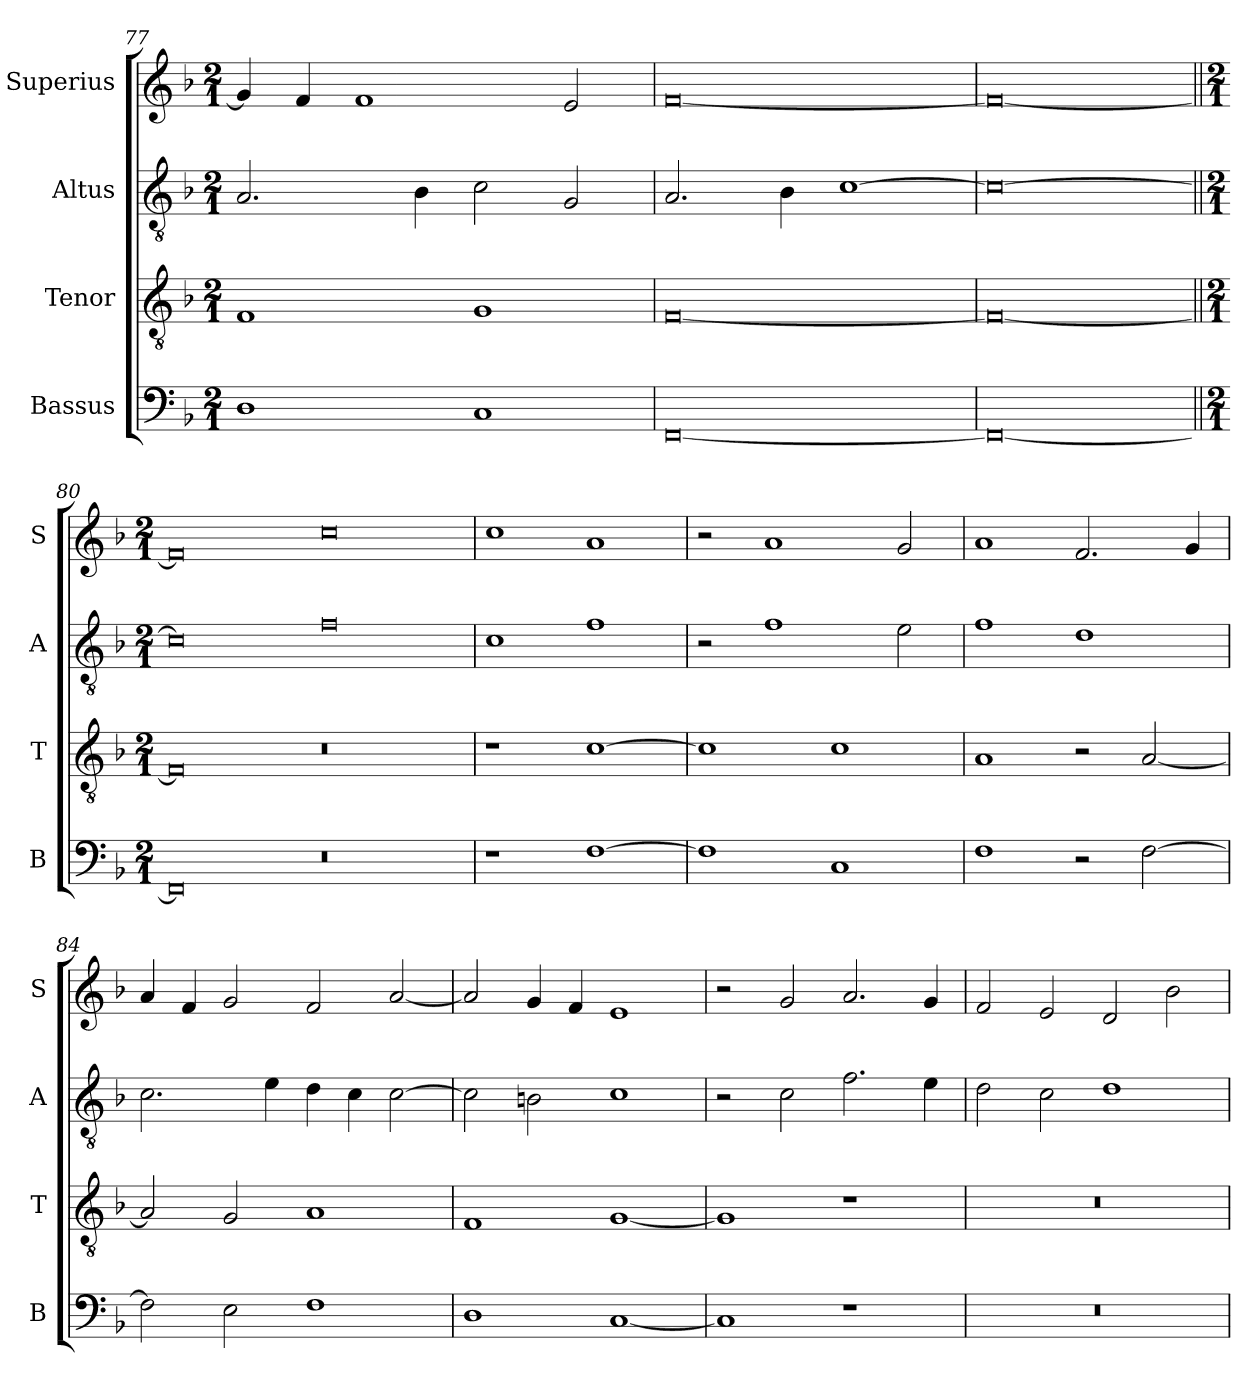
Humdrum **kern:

**kern	**kern	**kern	**kern
*part4	*part3	*part2	*part1
*staff4	*staff3	*staff2	*staff1
*I"Bassus	*I"Tenor	*I"Altus	*I"Superius
*I'B	*I'T	*I'A	*I'S
*clefF4	*clefGv2	*clefGv2	*clefG2
*k[b-]	*k[b-]	*k[b-]	*k[b-]
*F:	*F:	*F:	*F:
*M2/1	*M2/1	*M2/1	*M2/1
=77	=77	=77	=77
1D	1F	2.A	4g]
.	.	.	4f
.	.	.	1f
.	.	4B-	.
1C	1G	2c	.
.	.	2G	2e
=78	=78	=78	=78
[0FF	[0F	2.A	[0f
.	.	4B-	.
.	.	[1c	.
=79	=79	=79	=79
0FF_	0F_	0c_	0f_
=80||	=80||	=80||	=80||
*M2/1	*M2/1	*M2/1	*M2/1
0FF]	0F]	0c]	0f]
0r	0r	0f	0cc
=81	=81	=81	=81
1r	1r	1c	1cc
[1F	[1c	1f	1a
=82	=82	=82	=82
1F]	1c]	2r	2r
.	.	1f	1a
1C	1c	.	.
.	.	2e	2g
=83	=83	=83	=83
1F	1A	1f	1a
2r	2r	1d	2.f
[2F	[2A	.	.
.	.	.	4g
=84	=84	=84	=84
2F]	2A]	2.c	4a
.	.	.	4f
2E	2G	.	2g
.	.	4e	.
1F	1A	4d	2f
.	.	4c	.
.	.	[2c	[2a
=85	=85	=85	=85
1D	1F	2c]	2a]
.	.	2Bn	4g
.	.	.	4f
[1C	[1G	1c	1e
=86	=86	=86	=86
1C]	1G]	2r	2r
.	.	2c	2g
1r	1r	2.f	2.a
.	.	4e	4g
=87	=87	=87	=87
0r	0r	2d	2f
.	.	2c	2e
.	.	1d	2d
.	.	.	2b-
=	=	=	=
*-	*-	*-	*-
